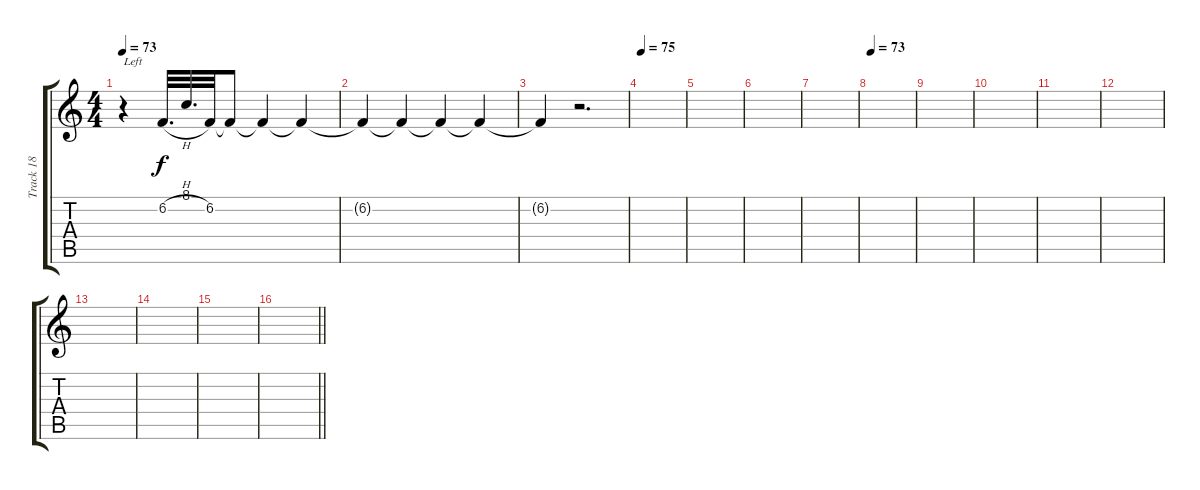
\track ("Track 18" "Track 18") {instrument lead2sawtooth}
\staff {score tabs}
\tuning (E4 B3 G3 D3 A2 E2) {hide}
\ts (4 4)
\tempo 73
\clef g2
\ks c
r.4{txt "Left" dy f volume 8 balance 0 instrument lead2sawtooth} 6.2{h}.32{d} 8.1.32{d} 6.2.32 6.2{t}.8 6.2{t}.4 6.2{t}.4 |
6.2{t}.4 6.2{t}.4 6.2{t}.4 6.2{t}.4 |
6.2{t}.4 r.2{d} |
\tempo 75
|
|
|
|
\tempo 73
|
|
|
|
|
|
|
|
\barLineRight lightlight
